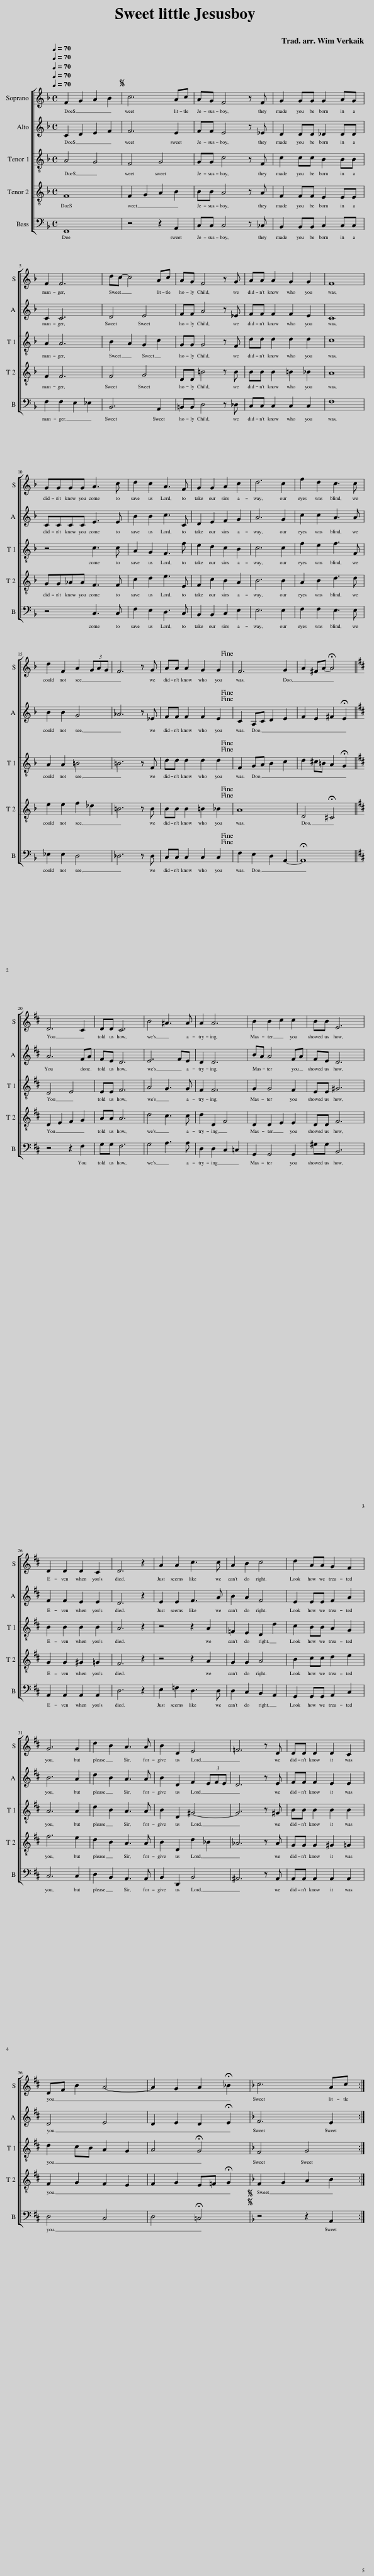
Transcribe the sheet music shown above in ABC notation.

X:1
%%score [ 1 2 [ 3 4 ] 5 ]
L:1/8
Q:1/4=70
M:4/4
I:linebreak $
K:F
V:1 treble
V:2 treble
V:3 treble-8
V:4 treble-8
V:5 bass
V:1
 F2 G2 A2 B2 |S c6 Ac | AG F4 z F | G2 GG G2 AG |$ F2 F6 | %5
 dc- c4 Ac | AG F4 z G | AA A2 G2 G2 | F8 |$ GGGG A3 c | %10
 d2 c2 A3 F | G2 G2 A2 c2 | d6 c2 | f2 d2 c3 c |$ d2 F2 A2 (3GAG | %15
 F6 z G | AA A2 G2 G2!fine! | F6 G2 | A2 ^FA- !fermata!A4 ||$[K:D] D6 C2 | %20
 DD C6 | B4 ^A3 A | A2 A6 | B2 B2 c2 c2 | BB E6 |$ %25
 D2 D2 D2 C2 | D6 z2 | A2 A2 c3 c | A2 B2 c4 | d2 AA G2 F2 |$ %30
 G6 G2 | d2 B2 A3 A | B2 D2 E4 | =F6 z D | DD D2 D2 C2 |$ %35
 DF B2 A4- | A2 G2 A2 !fermata!_B2 |[K:F] c6 Ac :| %38
V:2
 C2 D2 E2 F2 | F6 E2 | FF E4 z _E | D2 DD _D2 DD |$ C2 C6 | %5
 D4 E4 | FF A4 z _E | FF F2 F2 E2 | C8 |$ CCCC E3 E | %10
 B2 B2 c3 C | D2 E2 F2 G2 | A6 G2 | c2 c2 A3 A |$ B2 B2 G4 | %15
 _A6 z _E | FF F2 F2 E2 | C2 A,C D2 E2 | F2 E2 ^F2 !fermata!E2 ||$[K:D] A6 FA | %20
 FE D6 | E6 FE | D2 D6 | BA A4 FA | FE D6 |$ %25
 F2 F2 E2 E2 | D6 z2 | E2 E2 F3 A | B2 A2 F4 | E2 EE F2 A2 |$ %30
 B6 A2 | d2 B2 A3 A | B2 D2 F2 (3EFE | D6 z E | FF F2 E2 E2 |$ %35
 D4 E4 | D2 E2 D2 !fermata!E2 |[K:F] F6 E2 :| %38
V:3
 A4 G4 | F4 G4 | GG c4 z F | c2 cc B2 BB |$ A2 A6 | %5
 B2 A2 G2 c2 | GG G4 z F | dd d2 d2 d2 | c8 |$ z4 c3 c | %10
 A2 G2 F3 f | e2 d2 c2 B2 | c6 c2 | f2 e2 f3 F |$ A2 A2 =B4 | %15
 =B6 z F | dd d2 d2 d2 | F2 GA B2 c2 | d2 ^c=B A2 !fermata!G2 ||$[K:D] D4 E4 | %20
 EE F6 | A4 G3 G | F2 F6 | G2 G4 F2 | EE ^G6 |$ %25
 B2 B2 B2 B2 | A6 z2 | z4 z2 A2 | =F2 E2 D2 d2 | c2 BB A2 G2 |$ %30
 A6 A2 | d2 B2 A3 A | B2 D2 ^G4- | G6 z ^G | BB B2 B2 B2 |$ %35
 d2 cB A2 G2 | A4 !fermata!G4 |[K:F] F4 G4 :| %38
V:4
 F8 | F2 G2 A2 B2 | BB A4 z A | F2 FF E2 EE |$ F2 F6 | %5
 F4 G4 | DD =B4 z B | BB B2 =B2 _B2 | A8 |$ GG_AA F3 F | %10
 c2 d2 e3 E | F2 c2 B2 A2 | B6 B2 | A2 B2 d3 d |$ e2 e2 f2 _d2 | %15
 =B6 z B | BB B2 =B2 _B2 | A8 | D4 !fermata!^C4 ||$[K:D] D2 E2 F2 G2 | %20
 AA A6 | d4 c3 c | d2 D2 F4 | D2 D2 E2 E2 | DD F6 |$ %25
 G2 G2 ^G2 =G2 | F6 z2 | z4 z2 A2 | G2 G2 A4 | B2 cc d2 e2 |$ %30
 f6 e2 | d2 B2 A3 A | B2 D2 d2 _B2 | _A6 z A | GG G2 ^G2 =G2 |$ %35
 F2 G2 F2 E2 | F2 G2 E=F !fermata!G2 |[K:F] F2 G2 A2 B2 :| %38
V:5
 F,,8 | z4 z2 A,,2 | C,C, C,4 z _C, | B,,2 B,,B,, C,2 C,C, |$ F,2 F,2 E,2 _E,2 | %5
 B,,6 A,,2 | =B,,B,, D,4 z _D, | C,C, C,2 C,2 C,2 | F,8 |$ z4 C,3 C, | %10
 F,2 E,2 D,3 C, | B,,2 B,,2 C,2 E,2 | E,6 E,2 | F,2 F,2 E,3 E, |$ _E,2 E,2 D,4 | %15
 _D,6 z D, | C,C, C,2 C,2 C,2 | F,2 E,2 D,2 A,,2- | !fermata!A,,8 ||$[K:D] z4 z2 F,2 | %20
 G,G, F,6 | G,4 A,3 A, | D,2 D,2 C,2 =C,2 | G,,2 G,,4 G,,2 | ^G,G, B,,6 |$ %25
 A,,2 A,,2 A,,2 A,,2 | D,6 z2 | E,2 =F,2 D,3 D, | D,2 C,2 B,,2 A,,2 | G,,2 G,,G,, A,,2 C,2 |$ %30
 C,6 C,2 | D,2 B,,2 A,,3 A,, | B,,2 D,,2 B,,4 | ^A,,6 z A,, | A,,A,, A,,2 A,,2 A,,2 |$ %35
 D,4 C,4 | D,4 !fermata!=C,4 |[K:F] z4 z2 A,,2 :| %38
